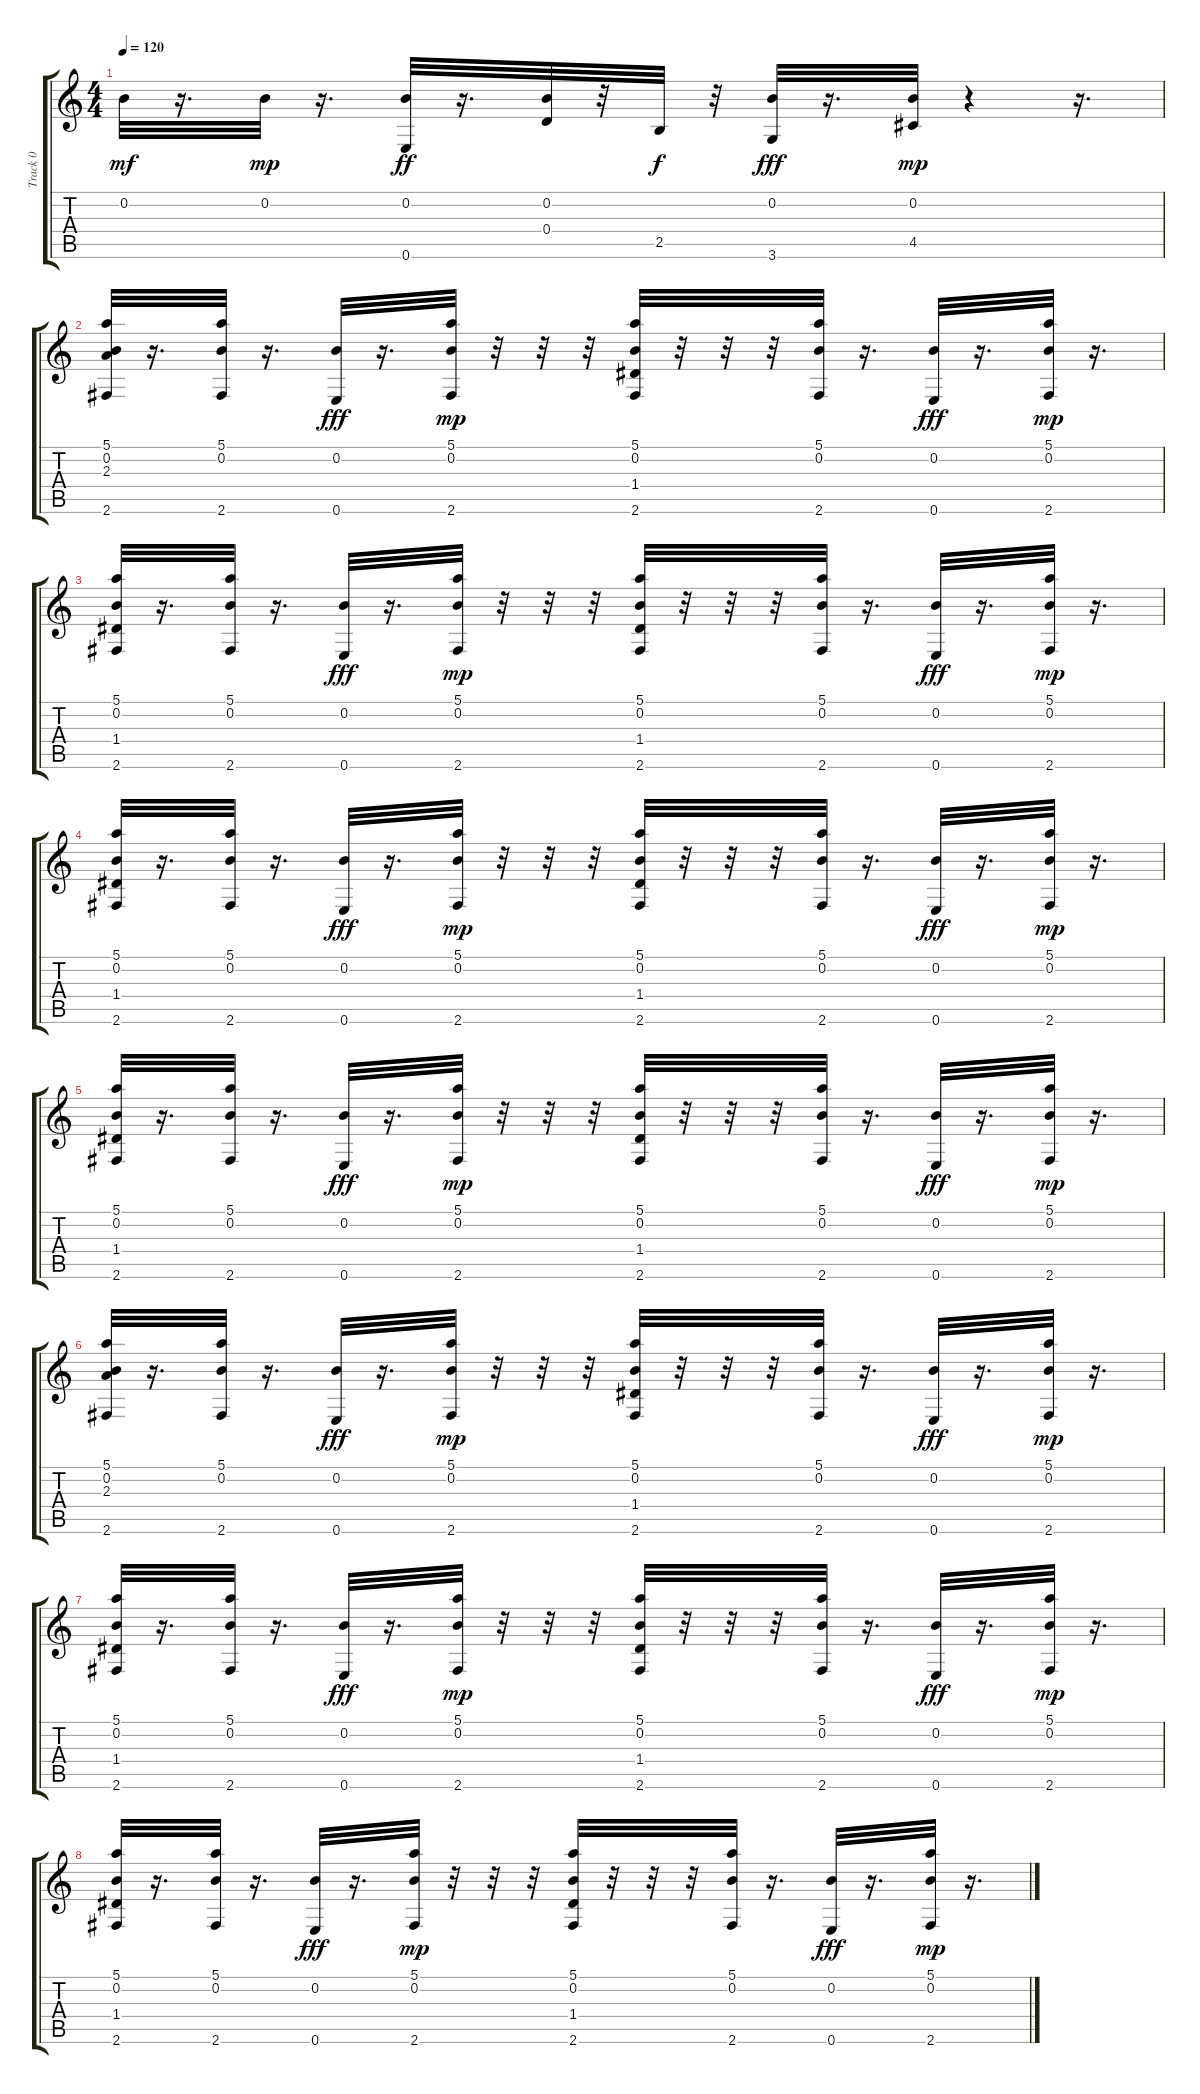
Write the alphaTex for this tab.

\track ("Track 0" "Track 0") {instrument acousticguitarsteel}
\staff {score tabs}
\tuning (E4 B3 G3 D3 A2 E2) {hide}
\ts (4 4)
\tempo 120
\clef g2
\ks c
0.2.32{dy mf} r.16{d} 0.2.32{dy mp} r.16{d} (0.2 0.6).32{dy ff} r.16{d} (0.2 0.4).32 r.32 2.5.32{dy f} r.32 (0.2 3.6).32{dy fff} r.16{d} (0.2 4.5).32{dy mp} r.4 r.16{d} |
(5.1 0.2 2.3 2.6).32 r.16{d} (5.1 0.2 2.6).32 r.16{d} (0.2 0.6).32{dy fff} r.16{d} (5.1 0.2 2.6).32{dy mp} r.32 r.32 r.32 (5.1 0.2 1.4 2.6).32 r.32 r.32 r.32 (5.1 0.2 2.6).32 r.16{d} (0.2 0.6).32{dy fff} r.16{d} (5.1 0.2 2.6).32{dy mp} r.16{d} |
(5.1 0.2 1.4 2.6).32 r.16{d} (5.1 0.2 2.6).32 r.16{d} (0.2 0.6).32{dy fff} r.16{d} (5.1 0.2 2.6).32{dy mp} r.32 r.32 r.32 (5.1 0.2 1.4 2.6).32 r.32 r.32 r.32 (5.1 0.2 2.6).32 r.16{d} (0.2 0.6).32{dy fff} r.16{d} (5.1 0.2 2.6).32{dy mp} r.16{d} |
(5.1 0.2 1.4 2.6).32 r.16{d} (5.1 0.2 2.6).32 r.16{d} (0.2 0.6).32{dy fff} r.16{d} (5.1 0.2 2.6).32{dy mp} r.32 r.32 r.32 (5.1 0.2 1.4 2.6).32 r.32 r.32 r.32 (5.1 0.2 2.6).32 r.16{d} (0.2 0.6).32{dy fff} r.16{d} (5.1 0.2 2.6).32{dy mp} r.16{d} |
(5.1 0.2 1.4 2.6).32 r.16{d} (5.1 0.2 2.6).32 r.16{d} (0.2 0.6).32{dy fff} r.16{d} (5.1 0.2 2.6).32{dy mp} r.32 r.32 r.32 (5.1 0.2 1.4 2.6).32 r.32 r.32 r.32 (5.1 0.2 2.6).32 r.16{d} (0.2 0.6).32{dy fff} r.16{d} (5.1 0.2 2.6).32{dy mp} r.16{d} |
(5.1 0.2 2.3 2.6).32 r.16{d} (5.1 0.2 2.6).32 r.16{d} (0.2 0.6).32{dy fff} r.16{d} (5.1 0.2 2.6).32{dy mp} r.32 r.32 r.32 (5.1 0.2 1.4 2.6).32 r.32 r.32 r.32 (5.1 0.2 2.6).32 r.16{d} (0.2 0.6).32{dy fff} r.16{d} (5.1 0.2 2.6).32{dy mp} r.16{d} |
(5.1 0.2 1.4 2.6).32 r.16{d} (5.1 0.2 2.6).32 r.16{d} (0.2 0.6).32{dy fff} r.16{d} (5.1 0.2 2.6).32{dy mp} r.32 r.32 r.32 (5.1 0.2 1.4 2.6).32 r.32 r.32 r.32 (5.1 0.2 2.6).32 r.16{d} (0.2 0.6).32{dy fff} r.16{d} (5.1 0.2 2.6).32{dy mp} r.16{d} |
(5.1 0.2 1.4 2.6).32 r.16{d} (5.1 0.2 2.6).32 r.16{d} (0.2 0.6).32{dy fff} r.16{d} (5.1 0.2 2.6).32{dy mp} r.32 r.32 r.32 (5.1 0.2 1.4 2.6).32 r.32 r.32 r.32 (5.1 0.2 2.6).32 r.16{d} (0.2 0.6).32{dy fff} r.16{d} (5.1 0.2 2.6).32{dy mp} r.16{d}
